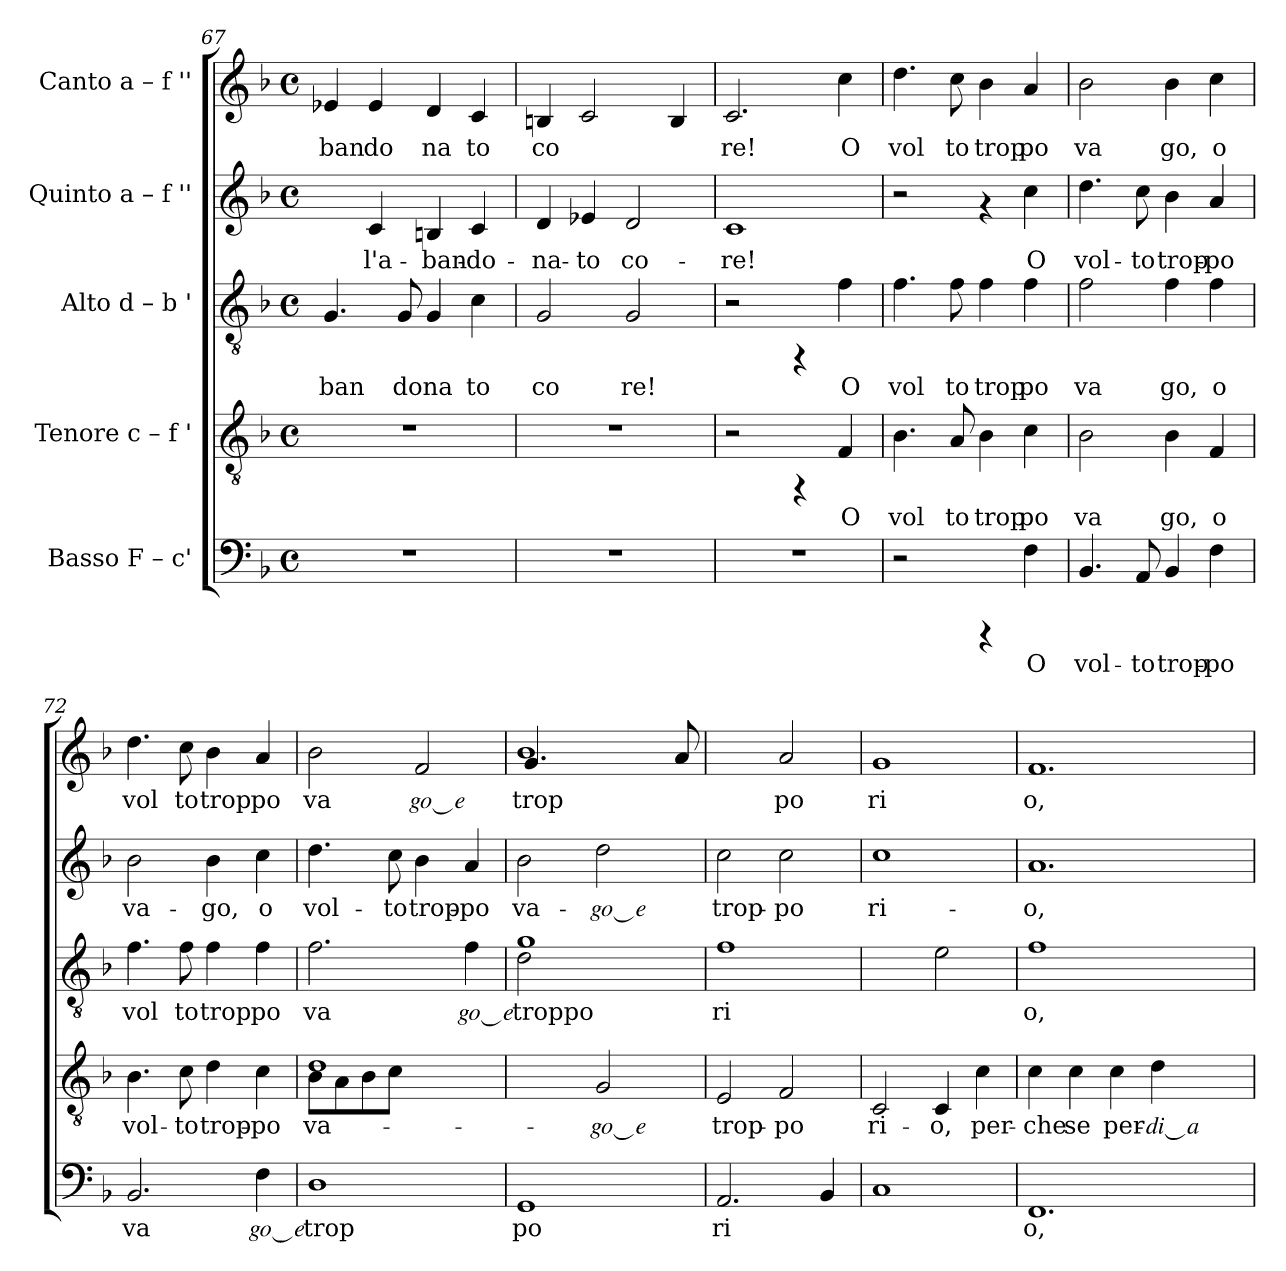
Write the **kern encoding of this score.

**kern	**text	**kern	**text	**kern	**text	**kern	**text	**kern	**text
*part5	*part5	*part4	*part4	*part3	*part3	*part2	*part2	*part1	*part1
*staff5	*staff5	*staff4	*staff4	*staff3	*staff3	*staff2	*staff2	*staff1	*staff1
*I"Basso  F – c'	*	*I"Tenore  c – f '	*	*I"Alto  d – b '	*	*I"Quinto  a – f ''	*	*I"Canto  a – f ''	*
*clefF4	*	*clefGv2	*	*clefGv2	*	*clefG2	*	*clefG2	*
*k[b-]	*	*k[b-]	*	*k[b-]	*	*k[b-]	*	*k[b-]	*
*F:	*	*F:	*	*F:	*	*F:	*	*F:	*
*M4/4	*	*M4/4	*	*M4/4	*	*M4/4	*	*M4/4	*
*met(c)	*	*met(c)	*	*met(c)	*	*met(c)	*	*met(c)	*
=67	=67	=67	=67	=67	=67	=67	=67	=67	=67
!	!	!	!	!	!LO:LY:b:rj	!	!	!	!LO:LY:b:rj
1r	.	1r	.	4.G/	ban	4ryy	.	4e-X/	ban
!	!	!	!	!	!	!	!LO:LY:b:rj	!	!LO:LY:b:rj
.	.	.	.	.	.	4c/	-l'a-	4e-/	do
!	!	!	!	!	!LO:LY:b:rj	!	!	!	!
.	.	.	.	8G/	dona	.	.	.	.
!	!	!	!	!	!LO:LY:b:rj	!	!LO:LY:b:rj	!	!LO:LY:b:rj
.	.	.	.	4G/	.	4Bn/	-ban-	4d/	na
!	!	!	!	!	!LO:LY:b:rj	!	!LO:LY:b:rj	!	!LO:LY:b:rj
.	.	.	.	4c\	to	4c/	-do-	4c/	to
=68	=68	=68	=68	=68	=68	=68	=68	=68	=68
!	!	!	!	!	!LO:LY:b:rj	!	!LO:LY:b:rj	!	!LO:LY:b:rj
1r	.	1r	.	2G/	co	4d/	-na-	4Bn/	co
!	!	!	!	!	!	!	!LO:LY:b:rj	!	!LO:LY:b:rj
.	.	.	.	.	.	4e-X/	-to	2c/	.
!	!	!	!	!	!LO:LY:b:rj	!	!LO:LY:b:rj	!	!
.	.	.	.	2G/	re!	2d/	co-	.	.
!	!	!	!	!	!	!	!	!	!LO:LY:b:rj
.	.	.	.	.	.	.	.	4B/	.
=69	=69	=69	=69	=69	=69	=69	=69	=69	=69
!	!	!	!	!	!	!	!LO:LY:b:rj	!	!LO:LY:b:rj
1r	.	2r	.	2r	.	1c	-re!	2.c/	re!
.	.	4rFF	.	4rFF	.	.	.	.	.
!	!	!	!LO:LY:b:cj	!	!LO:LY:b:rj	!	!	!	!LO:LY:b:rj
.	.	4F/	O	4f\	O	.	.	4cc\	O
=70	=70	=70	=70	=70	=70	=70	=70	=70	=70
!	!	!	!LO:LY:b:cj	!	!LO:LY:b:rj	!	!	!	!LO:LY:b:rj
2r	.	4.B-\	vol	4.f\	vol	2r	.	4.dd\	vol
!	!	!	!LO:LY:b:cj	!	!LO:LY:b:rj	!	!	!	!LO:LY:b:rj
.	.	8A/	to	8f\	to	.	.	8cc\	to
!	!	!	!LO:LY:b:cj	!	!LO:LY:b:rj	!	!	!	!LO:LY:b:rj
4rCCC	.	4B-\	trop	4f\	trop	4rf	.	4b-\	trop
!	!LO:LY:b:cj	!	!LO:LY:b:cj	!	!LO:LY:b:rj	!	!LO:LY:b:rj	!	!LO:LY:b:rj
4F\	O	4c\	po	4f\	po	4cc\	O	4a/	po
=71	=71	=71	=71	=71	=71	=71	=71	=71	=71
!	!LO:LY:b:cj	!	!LO:LY:b:cj	!	!LO:LY:b:rj	!	!LO:LY:b:rj	!	!LO:LY:b:rj
4.BB-/	vol-	2B-\	va	2f\	va	4.dd\	vol-	2b-\	va
!	!LO:LY:b:cj	!	!	!	!	!	!LO:LY:b:rj	!	!
8AA/	-to	.	.	.	.	8cc\	-to	.	.
!	!LO:LY:b:cj	!	!LO:LY:b:cj	!	!LO:LY:b:rj	!	!LO:LY:b:rj	!	!LO:LY:b:rj
4BB-/	trop-	4B-\	go,	4f\	go,	4b-\	trop-	4b-\	go,
!	!LO:LY:b:cj	!	!LO:LY:b:cj	!	!LO:LY:b:rj	!	!LO:LY:b:rj	!	!LO:LY:b:rj
4F\	-po	4F/	o	4f\	o	4a/	-po	4cc\	o
!!LO:LB:g=z
=72	=72	=72	=72	=72	=72	=72	=72	=72	=72
!	!LO:LY:b:cj	!	!LO:LY:b:cj	!	!LO:LY:b:rj	!	!LO:LY:b:rj	!	!LO:LY:b:rj
2.BB-/	va	4.B-\	vol-	4.f\	vol	2b-\	va-	4.dd\	vol
!	!	!	!LO:LY:b:cj	!	!LO:LY:b:rj	!	!	!	!LO:LY:b:rj
.	.	8c\	-to	8f\	to	.	.	8cc\	to
!	!	!	!LO:LY:b:cj	!	!LO:LY:b:rj	!	!LO:LY:b:rj	!	!LO:LY:b:rj
.	.	4d\	trop-	4f\	trop	4b-\	-go,	4b-\	trop
!	!LO:LY:b:cj	!	!LO:LY:b:cj	!	!LO:LY:b:rj	!	!LO:LY:b:rj	!	!LO:LY:b:rj
4F\	go‿e	4c\	-po	4f\	po	4cc\	o	4a/	po
=73	=73	=73	=73	=73	=73	=73	=73	=73	=73
!	!LO:LY:b:cj	!	!LO:LY:b:cj	!	!LO:LY:b:rj	!	!LO:LY:b:rj	!	!LO:LY:b:rj
*	*	*^	*	*	*	*	*	*	*
1D	trop	1d	8B-\L	va-	2.f\	va	4.dd\	vol-	2b-\	va
!	!	!	!	!LO:LY:b:cj	!	!	!	!	!	!
.	.	.	8A\	--	.	.	.	.	.	.
!	!	!	!	!LO:LY:b:cj	!	!	!	!	!	!
.	.	.	8B-\	--	.	.	.	.	.	.
!	!	!	!	!LO:LY:b:cj	!	!	!	!LO:LY:b:rj	!	!
.	.	.	8c\J	--	.	.	8cc\	-to	.	.
!	!	!	!	!	!	!	!	!LO:LY:b:rj	!	!LO:LY:b:rj
.	.	.	2ryy	.	.	.	4b-\	trop-	2f/	go‿e
!	!	!	!	!	!	!LO:LY:b:rj	!	!LO:LY:b:rj	!	!
.	.	.	.	.	4f\	go‿e	4a/	-po	.	.
*	*	*v	*v	*	*	*	*	*	*	*
=74	=74	=74	=74	=74	=74	=74	=74	=74	=74
!	!LO:LY:b:cj	!	!	!	!LO:LY:b:rj	!	!LO:LY:b:rj	!	!LO:LY:b:rj
*	*	*	*	*^	*	*	*	*^	*
1GG	po	2ryy	.	1g	2d\	troppo	2b-\	va-	1b-	4.g/	trop
.	.	.	.	.	.	.	.	.	.	2.ryy	.
!	!	!	!LO:LY:b:cj	!	!	!	!	!LO:LY:b:rj	!	!	!
.	.	2G/	-go‿e	.	8ryy	.	2dd\	-go‿e	.	.	.
.	.	.	.	.	2ryy	.	.	.	.	.	.
!	!	!	!	!	!	!	!	!	!	!	!LO:LY:b:rj
8ryy	.	8ryy	.	8ryy	.	.	8ryy	.	8a/	.	.
*	*	*	*	*v	*v	*	*	*	*v	*v	*
=75	=75	=75	=75	=75	=75	=75	=75	=75	=75
!	!LO:LY:b:cj	!	!LO:LY:b:cj	!	!LO:LY:b:rj	!	!LO:LY:b:rj	!	!
2.AA/	ri	2E/	trop-	1f	ri	2cc\	trop-	2ryy	.
!	!	!	!LO:LY:b:cj	!	!	!	!LO:LY:b:rj	!	!LO:LY:b:rj
.	.	2F/	-po	.	.	2cc\	-po	2a/	po
!	!LO:LY:b:cj	!	!	!	!	!	!	!	!
4BB-/	.	.	.	.	.	.	.	.	.
=76	=76	=76	=76	=76	=76	=76	=76	=76	=76
!	!LO:LY:b:cj	!	!LO:LY:b:cj	!	!	!	!LO:LY:b:rj	!	!LO:LY:b:rj
1C	.	2C/	ri-	2ryy	.	1cc	ri-	1g	ri
!	!	!	!LO:LY:b:cj	!	!LO:LY:b:rj	!	!	!	!
.	.	4C/	-o,	2e\	.	.	.	.	.
!	!	!	!LO:LY:b:cj	!	!	!	!	!	!
.	.	4c\	per-	.	.	.	.	.	.
=77	=77	=77	=77	=77	=77	=77	=77	=77	=77
!	!LO:LY:b:cj	!	!LO:LY:b:cj	!	!LO:LY:b:rj	!	!LO:LY:b:rj	!	!LO:LY:b:rj
1.FF	o,	4c\	-che	1f	o,	1.a	-o,	1.f	o,
!	!	!	!LO:LY:b:cj	!	!	!	!	!	!
.	.	4c\	se	.	.	.	.	.	.
!	!	!	!LO:LY:b:cj	!	!	!	!	!	!
.	.	4c\	per-	.	.	.	.	.	.
!	!	!	!LO:LY:b:cj	!	!	!	!	!	!
.	.	4d\	-di‿a-	.	.	.	.	.	.
.	.	2ryy	.	2ryy	.	.	.	.	.
=	=	=	=	=	=	=	=	=	=
*-	*-	*-	*-	*-	*-	*-	*-	*-	*-
